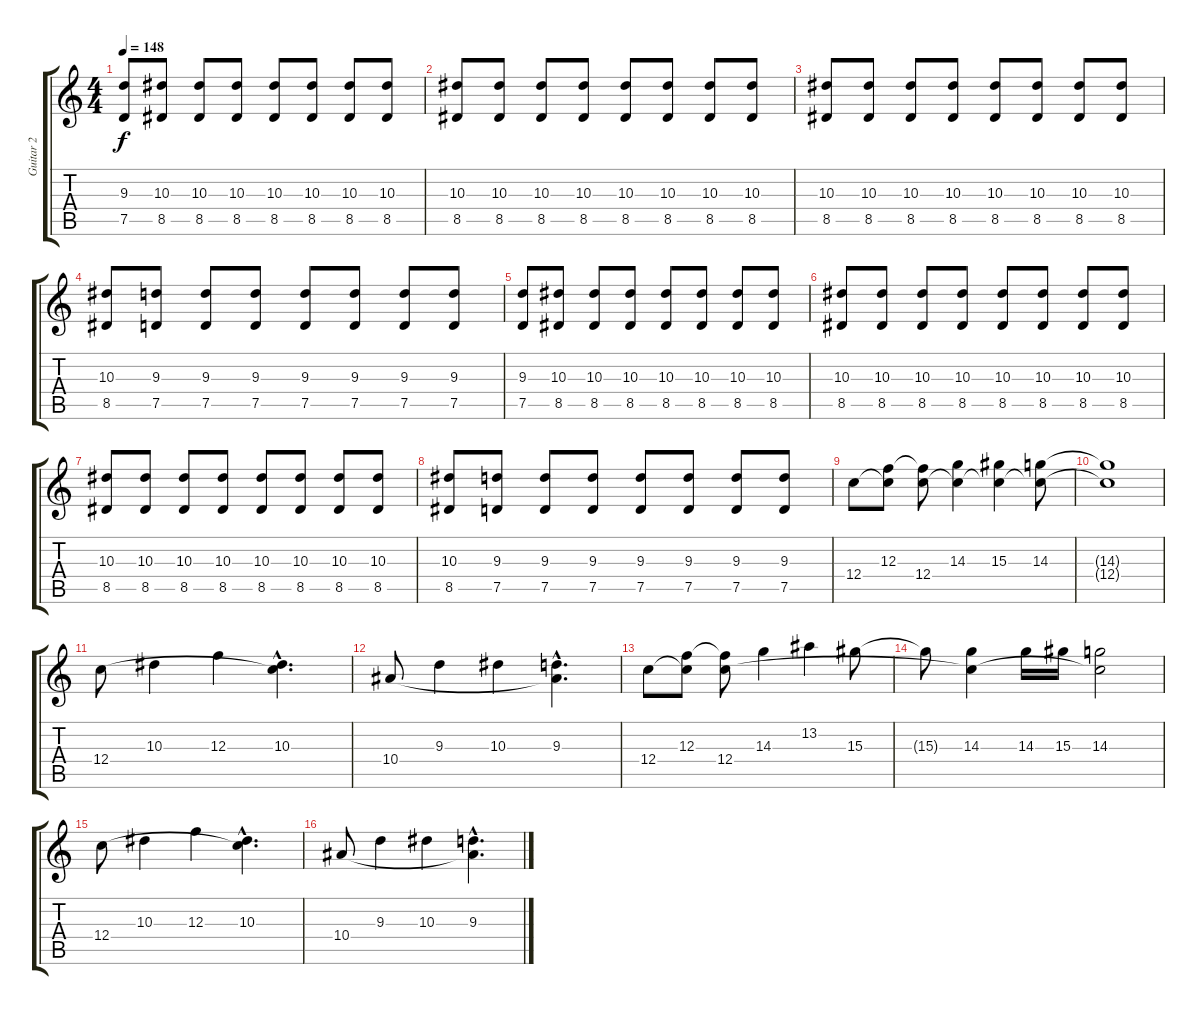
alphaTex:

\track ("Guitar 2" "Guitar 2") {instrument distortionguitar}
\staff {score tabs}
\tuning (D4 A3 F3 C3 G2 C2) {hide}
\ts (4 4)
\tempo 148
\clef g2
\ks c
(9.3 7.5).8{dy f} (10.3 8.5).8 (10.3 8.5).8 (10.3 8.5).8 (10.3 8.5).8 (10.3 8.5).8 (10.3 8.5).8 (10.3 8.5).8 |
(10.3 8.5).8 (10.3 8.5).8 (10.3 8.5).8 (10.3 8.5).8 (10.3 8.5).8 (10.3 8.5).8 (10.3 8.5).8 (10.3 8.5).8 |
(10.3 8.5).8 (10.3 8.5).8 (10.3 8.5).8 (10.3 8.5).8 (10.3 8.5).8 (10.3 8.5).8 (10.3 8.5).8 (10.3 8.5).8 |
(10.3 8.5).8 (9.3 7.5).8 (9.3 7.5).8 (9.3 7.5).8 (9.3 7.5).8 (9.3 7.5).8 (9.3 7.5).8 (9.3 7.5).8 |
(9.3 7.5).8 (10.3 8.5).8 (10.3 8.5).8 (10.3 8.5).8 (10.3 8.5).8 (10.3 8.5).8 (10.3 8.5).8 (10.3 8.5).8 |
(10.3 8.5).8 (10.3 8.5).8 (10.3 8.5).8 (10.3 8.5).8 (10.3 8.5).8 (10.3 8.5).8 (10.3 8.5).8 (10.3 8.5).8 |
(10.3 8.5).8 (10.3 8.5).8 (10.3 8.5).8 (10.3 8.5).8 (10.3 8.5).8 (10.3 8.5).8 (10.3 8.5).8 (10.3 8.5).8 |
(10.3 8.5).8 (9.3 7.5).8 (9.3 7.5).8 (9.3 7.5).8 (9.3 7.5).8 (9.3 7.5).8 (9.3 7.5).8 (9.3 7.5).8 |
12.4.8 (12.3 12.4{t}).8 (12.3{t} 12.4).8 (14.3 12.4{t}).4 (15.3 12.4{t}).4 (14.3 12.4{t}).8 |
(14.3{t} 12.4{t}).1 |
12.4.8 10.3.4 12.3.4 (10.3{hac} 12.4{hac t}).4{d} |
10.4.8 9.3.4 10.3.4 (9.3{hac} 10.4{hac t}).4{d} |
12.4.8 (12.3 12.4{t}).8 (12.3{t} 12.4).8 14.3.4 13.2.4 15.3.8 |
15.3{t}.8 (14.3 12.4{t}).4 14.3.16 15.3.16 (14.3 12.4{t}).2 |
12.4.8 10.3.4 12.3.4 (10.3{hac} 12.4{hac t}).4{d} |
10.4.8 9.3.4 10.3.4 (9.3{hac} 10.4{hac t}).4{d}
